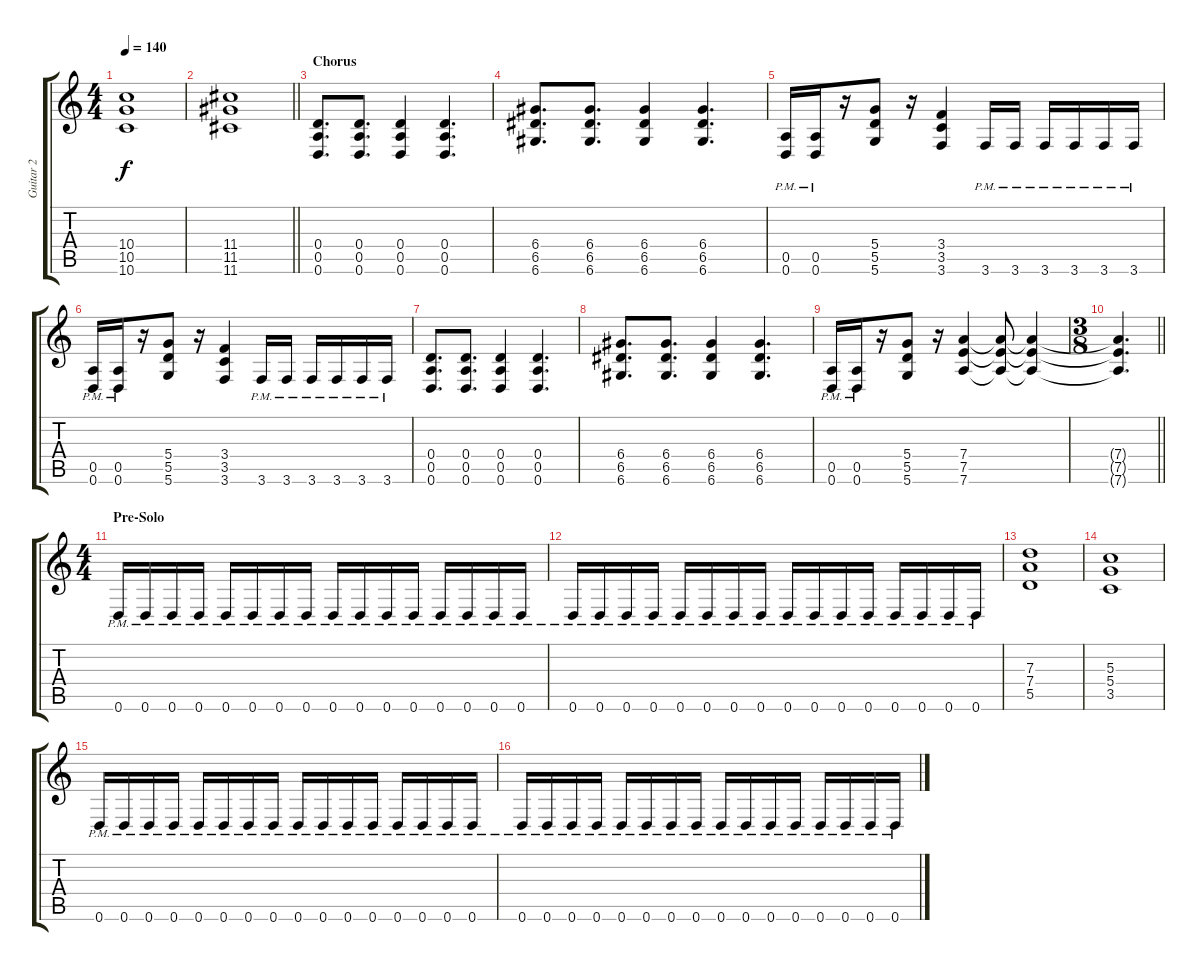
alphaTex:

\track ("Guitar 2" "Guitar 2") {instrument distortionguitar}
\staff {score tabs}
\tuning (E4 B3 G3 D3 A2 D2) {hide}
\ts (4 4)
\tempo 140
\clef g2
\ks c
(10.4 10.5 10.6).1{dy f} |
\barLineRight lightlight
(11.4 11.5 11.6).1 |
\section ("" "Chorus")
(0.4 0.5 0.6).8{d} (0.4 0.5 0.6).8{d} (0.4 0.5 0.6).4 (0.4 0.5 0.6).4{d} |
(6.4 6.5 6.6).8{d} (6.4 6.5 6.6).8{d} (6.4 6.5 6.6).4 (6.4 6.5 6.6).4{d} |
(0.5{pm} 0.6{pm}).16 (0.5{pm} 0.6{pm}).16 r.16 (5.4 5.5 5.6).8 r.16 (3.4 3.5 3.6).4 3.6{pm}.16 3.6{pm}.16 3.6{pm}.16 3.6{pm}.16 3.6{pm}.16 3.6{pm}.16 |
(0.5{pm} 0.6{pm}).16 (0.5{pm} 0.6{pm}).16 r.16 (5.4 5.5 5.6).8 r.16 (3.4 3.5 3.6).4 3.6{pm}.16 3.6{pm}.16 3.6{pm}.16 3.6{pm}.16 3.6{pm}.16 3.6{pm}.16 |
(0.4 0.5 0.6).8{d} (0.4 0.5 0.6).8{d} (0.4 0.5 0.6).4 (0.4 0.5 0.6).4{d} |
(6.4 6.5 6.6).8{d} (6.4 6.5 6.6).8{d} (6.4 6.5 6.6).4 (6.4 6.5 6.6).4{d} |
(0.5{pm} 0.6{pm}).16 (0.5{pm} 0.6{pm}).16 r.16 (5.4 5.5 5.6).8 r.16 (7.4 7.5 7.6).4 (7.4{t} 7.5{t} 7.6{t}).8 (7.4{t} 7.5{t} 7.6{t}).4 |
\ts (3 8)
\barLineRight lightlight
(7.4{t} 7.5{t} 7.6{t}).4{d} |
\ts (4 4)
\section ("" "Pre-Solo")
0.6{pm}.16 0.6{pm}.16 0.6{pm}.16 0.6{pm}.16 0.6{pm}.16 0.6{pm}.16 0.6{pm}.16 0.6{pm}.16 0.6{pm}.16 0.6{pm}.16 0.6{pm}.16 0.6{pm}.16 0.6{pm}.16 0.6{pm}.16 0.6{pm}.16 0.6{pm}.16 |
0.6{pm}.16 0.6{pm}.16 0.6{pm}.16 0.6{pm}.16 0.6{pm}.16 0.6{pm}.16 0.6{pm}.16 0.6{pm}.16 0.6{pm}.16 0.6{pm}.16 0.6{pm}.16 0.6{pm}.16 0.6{pm}.16 0.6{pm}.16 0.6{pm}.16 0.6{pm}.16 |
(7.3 7.4 5.5).1 |
(5.3 5.4 3.5).1 |
0.6{pm}.16 0.6{pm}.16 0.6{pm}.16 0.6{pm}.16 0.6{pm}.16 0.6{pm}.16 0.6{pm}.16 0.6{pm}.16 0.6{pm}.16 0.6{pm}.16 0.6{pm}.16 0.6{pm}.16 0.6{pm}.16 0.6{pm}.16 0.6{pm}.16 0.6{pm}.16 |
0.6{pm}.16 0.6{pm}.16 0.6{pm}.16 0.6{pm}.16 0.6{pm}.16 0.6{pm}.16 0.6{pm}.16 0.6{pm}.16 0.6{pm}.16 0.6{pm}.16 0.6{pm}.16 0.6{pm}.16 0.6{pm}.16 0.6{pm}.16 0.6{pm}.16 0.6{pm}.16
